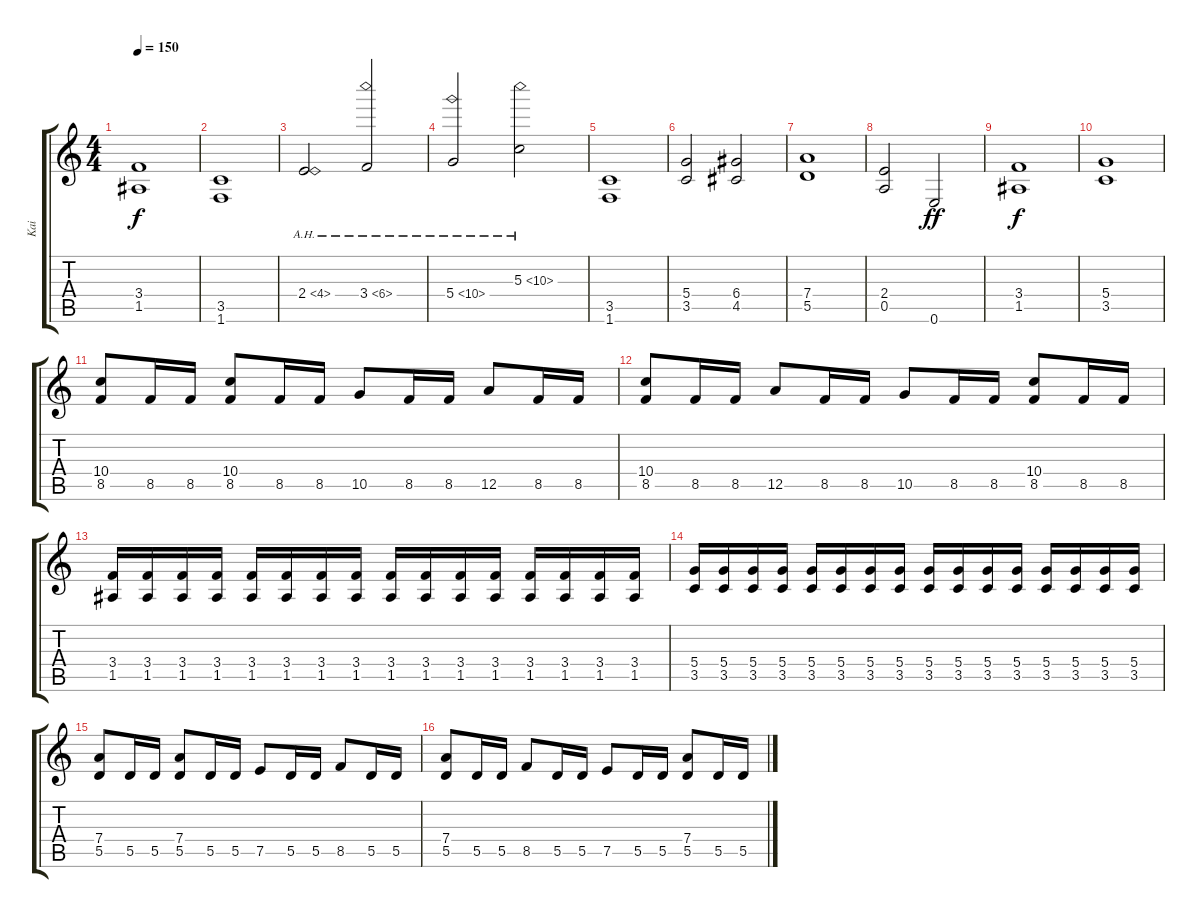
\track ("Kai" "Kai") {instrument overdrivenguitar}
\staff {score tabs}
\tuning (E4 B3 G3 D3 A2 E2) {hide}
\ts (4 4)
\tempo 150
\clef g2
\ks c
(3.4 1.5).1{dy f} |
(3.5 1.6).1 |
2.4{ah 2}.2 3.4{ah 3}.2 |
5.4{ah 5}.2 5.3{ah 5}.2 |
(3.5 1.6).1 |
(5.4 3.5).2 (6.4 4.5).2 |
(7.4 5.5).1 |
(2.4 0.5).2 0.6.2{dy ff} |
(3.4 1.5).1{dy f} |
(5.4 3.5).1 |
(10.4 8.5).8 8.5.16 8.5.16 (10.4 8.5).8 8.5.16 8.5.16 10.5.8 8.5.16 8.5.16 12.5.8 8.5.16 8.5.16 |
(10.4 8.5).8 8.5.16 8.5.16 12.5.8 8.5.16 8.5.16 10.5.8 8.5.16 8.5.16 (10.4 8.5).8 8.5.16 8.5.16 |
(3.4 1.5).16 (3.4 1.5).16 (3.4 1.5).16 (3.4 1.5).16 (3.4 1.5).16 (3.4 1.5).16 (3.4 1.5).16 (3.4 1.5).16 (3.4 1.5).16 (3.4 1.5).16 (3.4 1.5).16 (3.4 1.5).16 (3.4 1.5).16 (3.4 1.5).16 (3.4 1.5).16 (3.4 1.5).16 |
(5.4 3.5).16 (5.4 3.5).16 (5.4 3.5).16 (5.4 3.5).16 (5.4 3.5).16 (5.4 3.5).16 (5.4 3.5).16 (5.4 3.5).16 (5.4 3.5).16 (5.4 3.5).16 (5.4 3.5).16 (5.4 3.5).16 (5.4 3.5).16 (5.4 3.5).16 (5.4 3.5).16 (5.4 3.5).16 |
(7.4 5.5).8 5.5.16 5.5.16 (7.4 5.5).8 5.5.16 5.5.16 7.5.8 5.5.16 5.5.16 8.5.8 5.5.16 5.5.16 |
(7.4 5.5).8 5.5.16 5.5.16 8.5.8 5.5.16 5.5.16 7.5.8 5.5.16 5.5.16 (7.4 5.5).8 5.5.16 5.5.16
